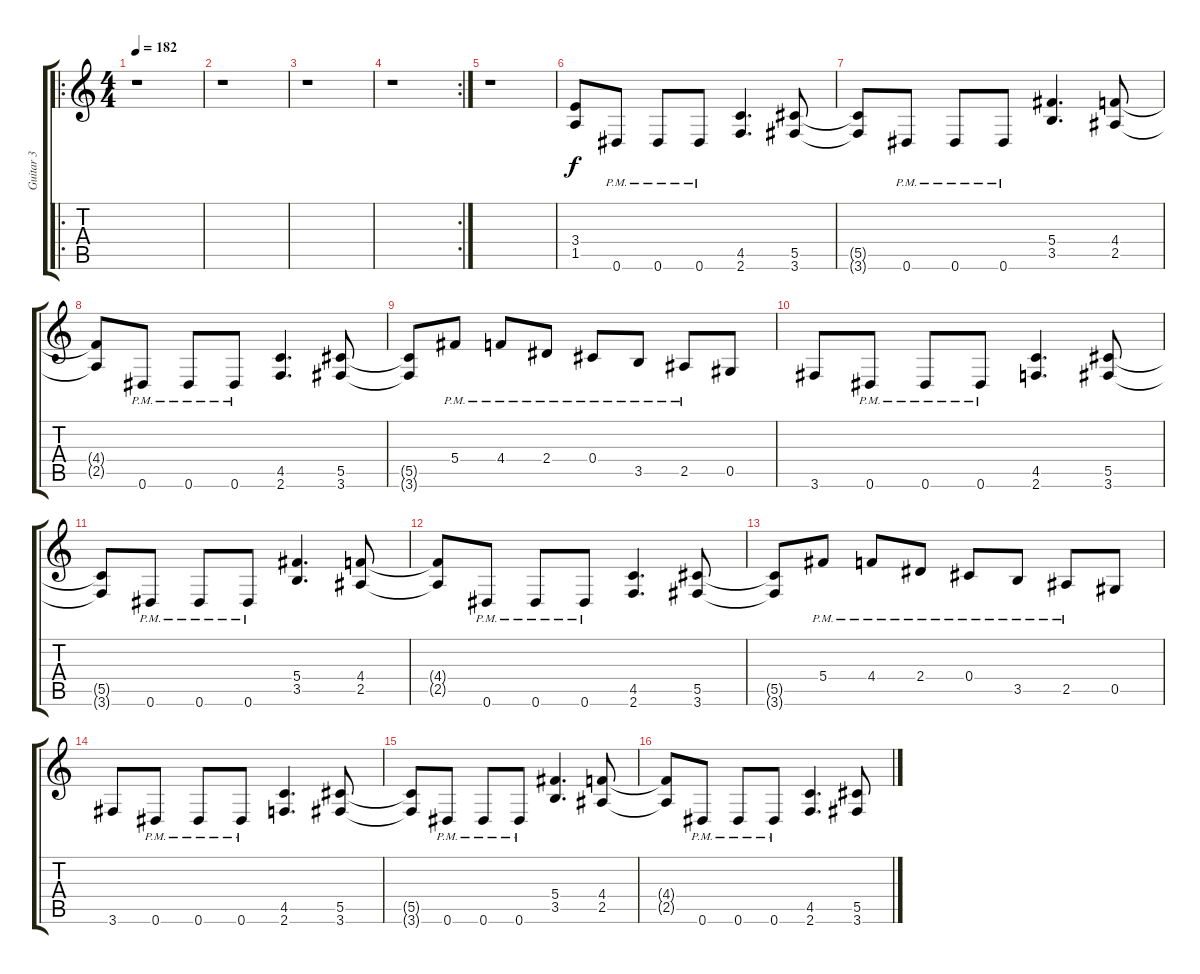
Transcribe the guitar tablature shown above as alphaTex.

\track ("Guitar 3" "Guitar 3") {instrument overdrivenguitar}
\staff {score tabs}
\tuning (Eb4 Bb3 Gb3 Db3 Ab2 Eb2) {hide}
\ro
\ts (4 4)
\tempo 182
\clef g2
\ks c
r.1{dy f} |
r.1 |
r.1 |
\rc 2
r.1 |
r.1 |
(3.4 1.5).8 0.6{pm}.8 0.6{pm}.8 0.6{pm}.8 (4.5 2.6).4{d} (5.5 3.6).8 |
(5.5{t} 3.6{t}).8 0.6{pm}.8 0.6{pm}.8 0.6{pm}.8 (5.4 3.5).4{d} (4.4 2.5).8 |
(4.4{t} 2.5{t}).8 0.6{pm}.8 0.6{pm}.8 0.6{pm}.8 (4.5 2.6).4{d} (5.5 3.6).8 |
(5.5{t} 3.6{t}).8 5.4{pm}.8 4.4{pm}.8 2.4{pm}.8 0.4{pm}.8 3.5{pm}.8 2.5{pm}.8 0.5.8 |
3.6.8 0.6{pm}.8 0.6{pm}.8 0.6{pm}.8 (4.5 2.6).4{d} (5.5 3.6).8 |
(5.5{t} 3.6{t}).8 0.6{pm}.8 0.6{pm}.8 0.6{pm}.8 (5.4 3.5).4{d} (4.4 2.5).8 |
(4.4{t} 2.5{t}).8 0.6{pm}.8 0.6{pm}.8 0.6{pm}.8 (4.5 2.6).4{d} (5.5 3.6).8 |
(5.5{t} 3.6{t}).8 5.4{pm}.8 4.4{pm}.8 2.4{pm}.8 0.4{pm}.8 3.5{pm}.8 2.5{pm}.8 0.5.8 |
3.6.8 0.6{pm}.8 0.6{pm}.8 0.6{pm}.8 (4.5 2.6).4{d} (5.5 3.6).8 |
(5.5{t} 3.6{t}).8 0.6{pm}.8 0.6{pm}.8 0.6{pm}.8 (5.4 3.5).4{d} (4.4 2.5).8 |
(4.4{t} 2.5{t}).8 0.6{pm}.8 0.6{pm}.8 0.6{pm}.8 (4.5 2.6).4{d} (5.5 3.6).8
